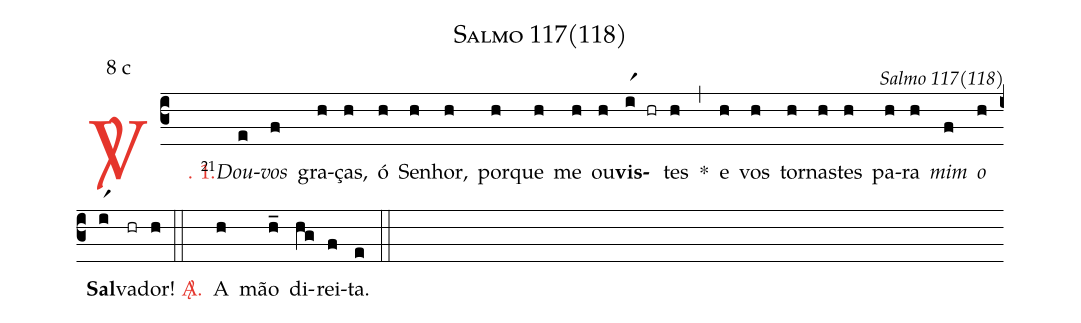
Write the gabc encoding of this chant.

name: Salmo 117(118);
mode: 8;
mode-differentia: c;
commentary: Salmo 117(118);
%%
(c3)

<c><sp>V/</sp>. 1.</c>() <v>\VSup{21}</v><i>Dou</i>-(e)<i>vos</i>(f) gra(h)ças,(h) ó(h) Se(h)nhor,(h) por(h)que(h) me(h) ou(h)<b>vis</b>(ir1 hr)tes(h) *(,) e(h) vos(h) tor(h)nas(h)tes(h) pa(h)ra(h) <i>mim</i>(f) <i>o</i>(h) <b>Sal</b>(ir1)va(hr)dor!(h)

(::)

<nlba><c><sp>A/</sp>.</c>() A</nlba>(h) mão(h_) di(hg)rei(f)ta.(e)

(::)
